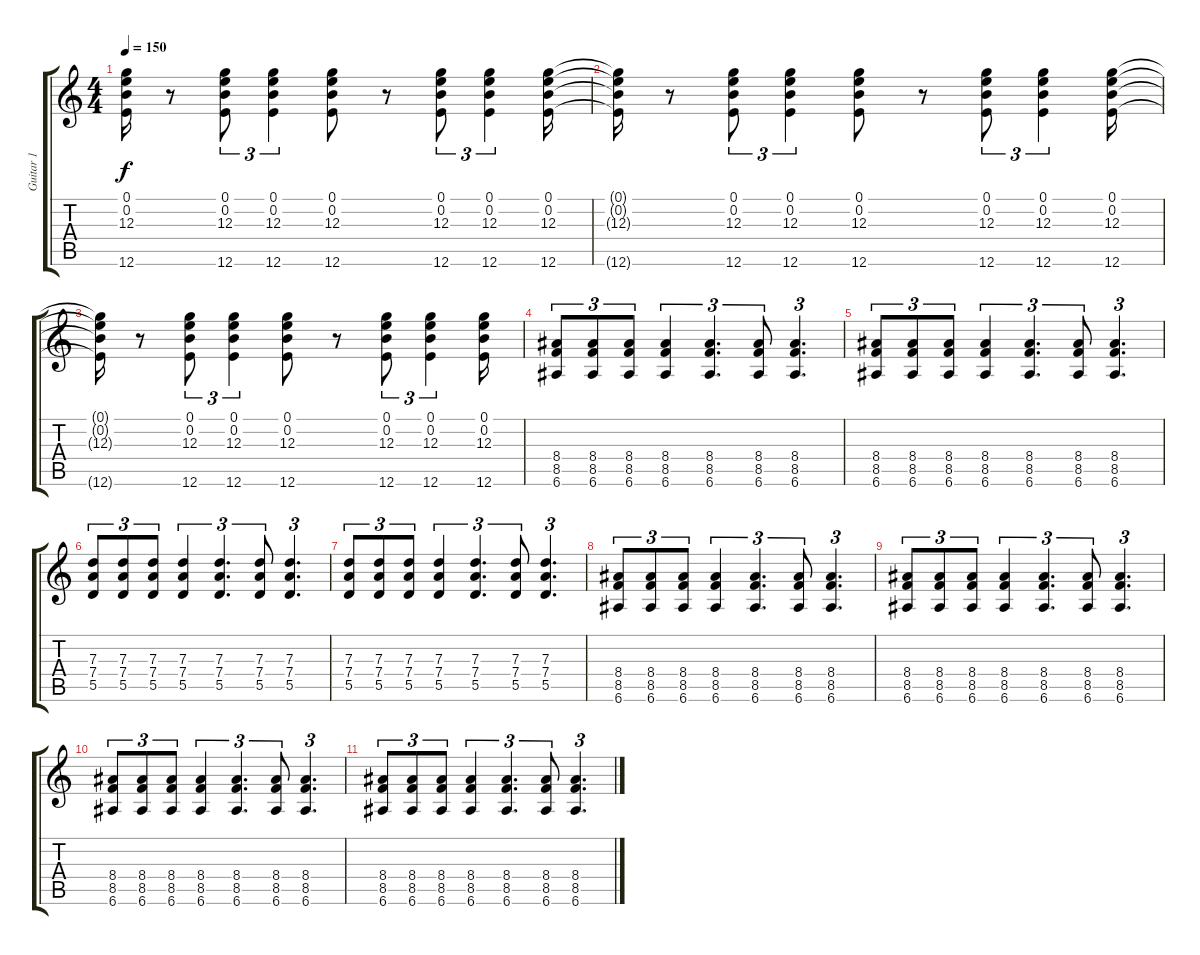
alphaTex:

\track ("Guitar 1" "Guitar 1") {instrument overdrivenguitar}
\staff {score tabs}
\tuning (E4 B3 G3 D3 A2 E2) {hide}
\ts (4 4)
\tempo 150
\clef g2
\ks c
(0.1{t} 0.2{t} 12.3{t} 12.6{t}).16{dy f} r.8{volume 13} (0.1 0.2 12.3 12.6).8{tu (3 2)} (0.1 0.2 12.3 12.6).4{tu (3 2)} (0.1 0.2 12.3 12.6).8 r.8 (0.1 0.2 12.3 12.6).8{tu (3 2)} (0.1 0.2 12.3 12.6).4{tu (3 2)} (0.1 0.2 12.3 12.6).16 |
(0.1{t} 0.2{t} 12.3{t} 12.6{t}).16 r.8{volume 13} (0.1 0.2 12.3 12.6).8{tu (3 2)} (0.1 0.2 12.3 12.6).4{tu (3 2)} (0.1 0.2 12.3 12.6).8 r.8 (0.1 0.2 12.3 12.6).8{tu (3 2)} (0.1 0.2 12.3 12.6).4{tu (3 2)} (0.1 0.2 12.3 12.6).16 |
(0.1{t} 0.2{t} 12.3{t} 12.6{t}).16 r.8{volume 13} (0.1 0.2 12.3 12.6).8{tu (3 2)} (0.1 0.2 12.3 12.6).4{tu (3 2)} (0.1 0.2 12.3 12.6).8 r.8 (0.1 0.2 12.3 12.6).8{tu (3 2)} (0.1 0.2 12.3 12.6).4{tu (3 2)} (0.1 0.2 12.3 12.6).16 |
(8.4 8.5 6.6).8{tu (3 2)} (8.4 8.5 6.6).8{tu (3 2)} (8.4 8.5 6.6).8{tu (3 2)} (8.4 8.5 6.6).4{tu (3 2)} (8.4 8.5 6.6).4{d tu (3 2)} (8.4 8.5 6.6).8{tu (3 2)} (8.4 8.5 6.6).4{d tu (3 2)} |
(8.4 8.5 6.6).8{tu (3 2)} (8.4 8.5 6.6).8{tu (3 2)} (8.4 8.5 6.6).8{tu (3 2)} (8.4 8.5 6.6).4{tu (3 2)} (8.4 8.5 6.6).4{d tu (3 2)} (8.4 8.5 6.6).8{tu (3 2)} (8.4 8.5 6.6).4{d tu (3 2)} |
(7.3 7.4 5.5).8{tu (3 2)} (7.3 7.4 5.5).8{tu (3 2)} (7.3 7.4 5.5).8{tu (3 2)} (7.3 7.4 5.5).4{tu (3 2)} (7.3 7.4 5.5).4{d tu (3 2)} (7.3 7.4 5.5).8{tu (3 2)} (7.3 7.4 5.5).4{d tu (3 2)} |
(7.3 7.4 5.5).8{tu (3 2)} (7.3 7.4 5.5).8{tu (3 2)} (7.3 7.4 5.5).8{tu (3 2)} (7.3 7.4 5.5).4{tu (3 2)} (7.3 7.4 5.5).4{d tu (3 2)} (7.3 7.4 5.5).8{tu (3 2)} (7.3 7.4 5.5).4{d tu (3 2)} |
(8.4 8.5 6.6).8{tu (3 2)} (8.4 8.5 6.6).8{tu (3 2)} (8.4 8.5 6.6).8{tu (3 2)} (8.4 8.5 6.6).4{tu (3 2)} (8.4 8.5 6.6).4{d tu (3 2)} (8.4 8.5 6.6).8{tu (3 2)} (8.4 8.5 6.6).4{d tu (3 2)} |
(8.4 8.5 6.6).8{tu (3 2)} (8.4 8.5 6.6).8{tu (3 2)} (8.4 8.5 6.6).8{tu (3 2)} (8.4 8.5 6.6).4{tu (3 2)} (8.4 8.5 6.6).4{d tu (3 2)} (8.4 8.5 6.6).8{tu (3 2)} (8.4 8.5 6.6).4{d tu (3 2)} |
(8.4 8.5 6.6).8{tu (3 2)} (8.4 8.5 6.6).8{tu (3 2)} (8.4 8.5 6.6).8{tu (3 2)} (8.4 8.5 6.6).4{tu (3 2)} (8.4 8.5 6.6).4{d tu (3 2)} (8.4 8.5 6.6).8{tu (3 2)} (8.4 8.5 6.6).4{d tu (3 2)} |
(8.4 8.5 6.6).8{tu (3 2)} (8.4 8.5 6.6).8{tu (3 2)} (8.4 8.5 6.6).8{tu (3 2)} (8.4 8.5 6.6).4{tu (3 2)} (8.4 8.5 6.6).4{d tu (3 2)} (8.4 8.5 6.6).8{tu (3 2)} (8.4 8.5 6.6).4{d tu (3 2)}
